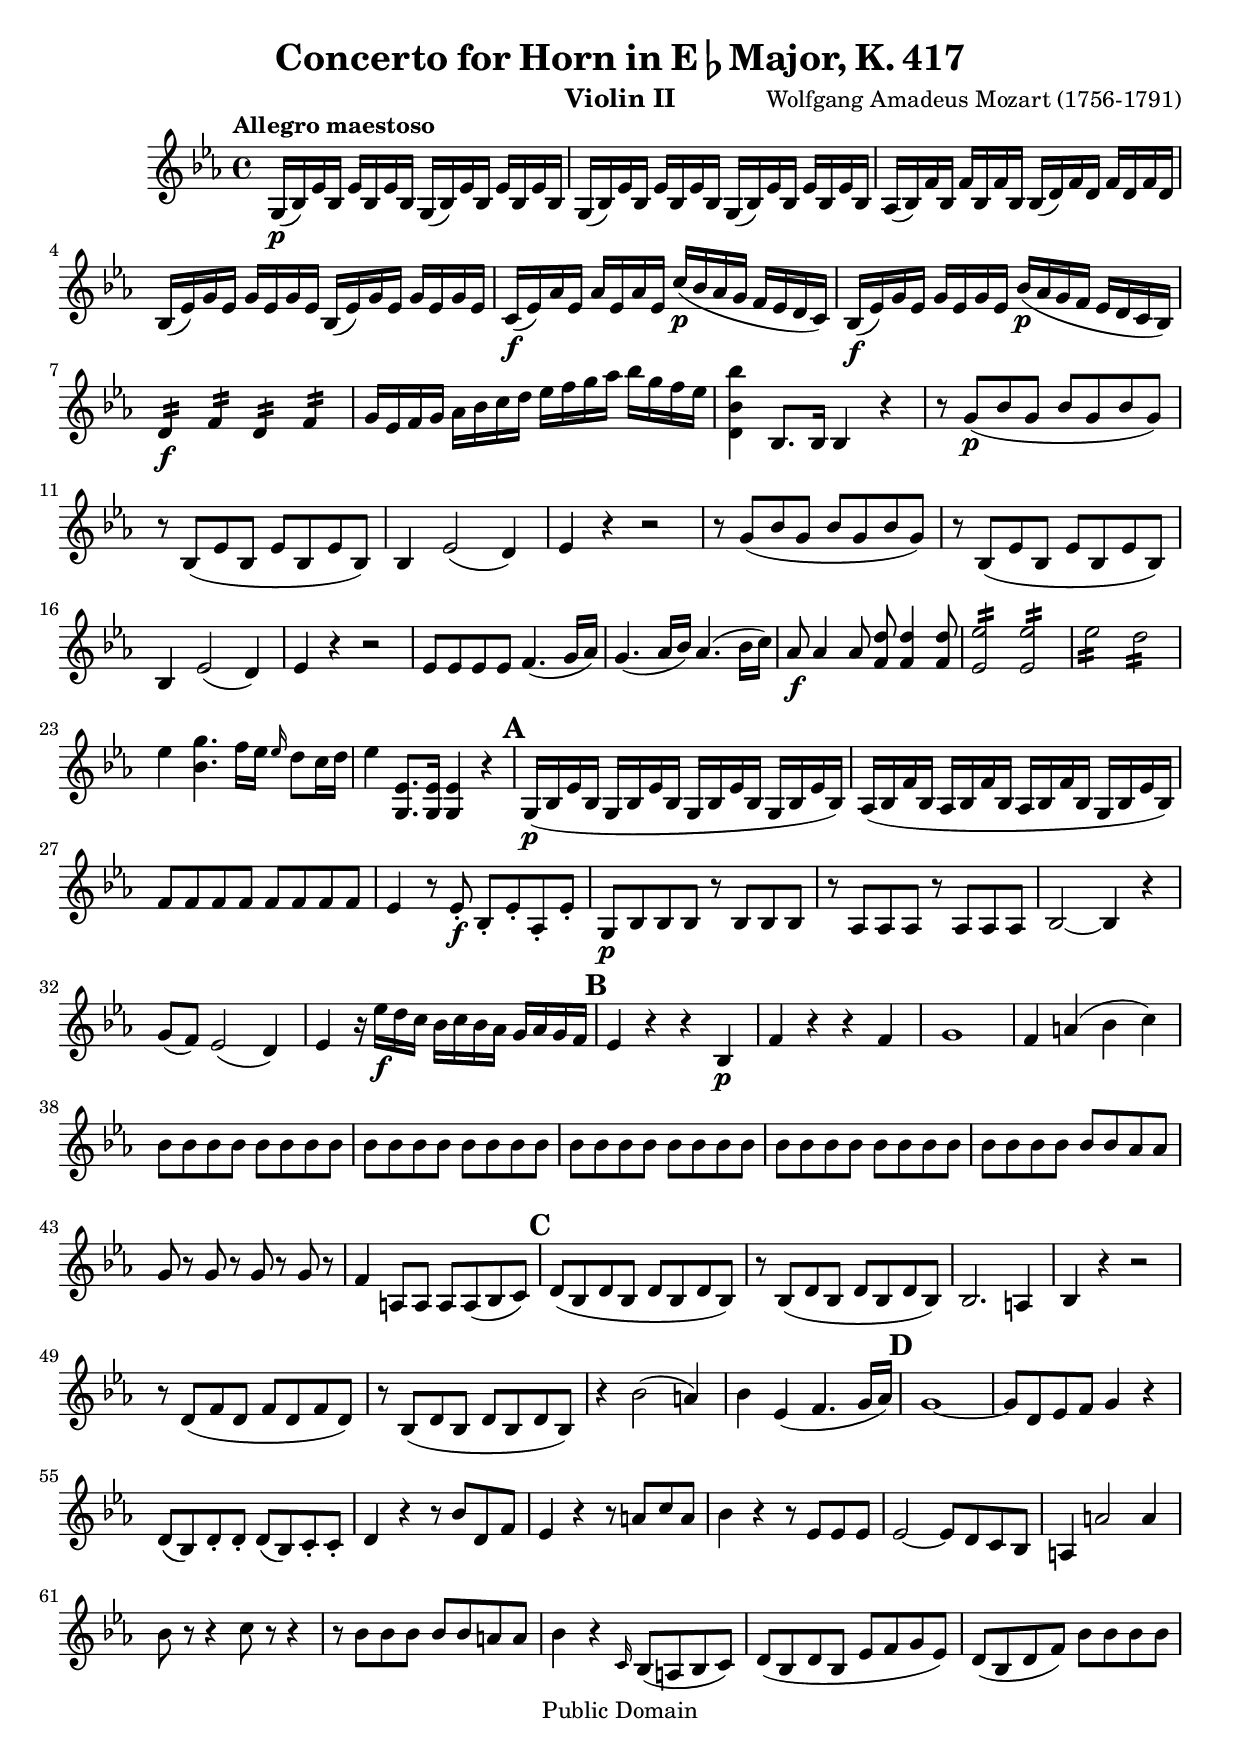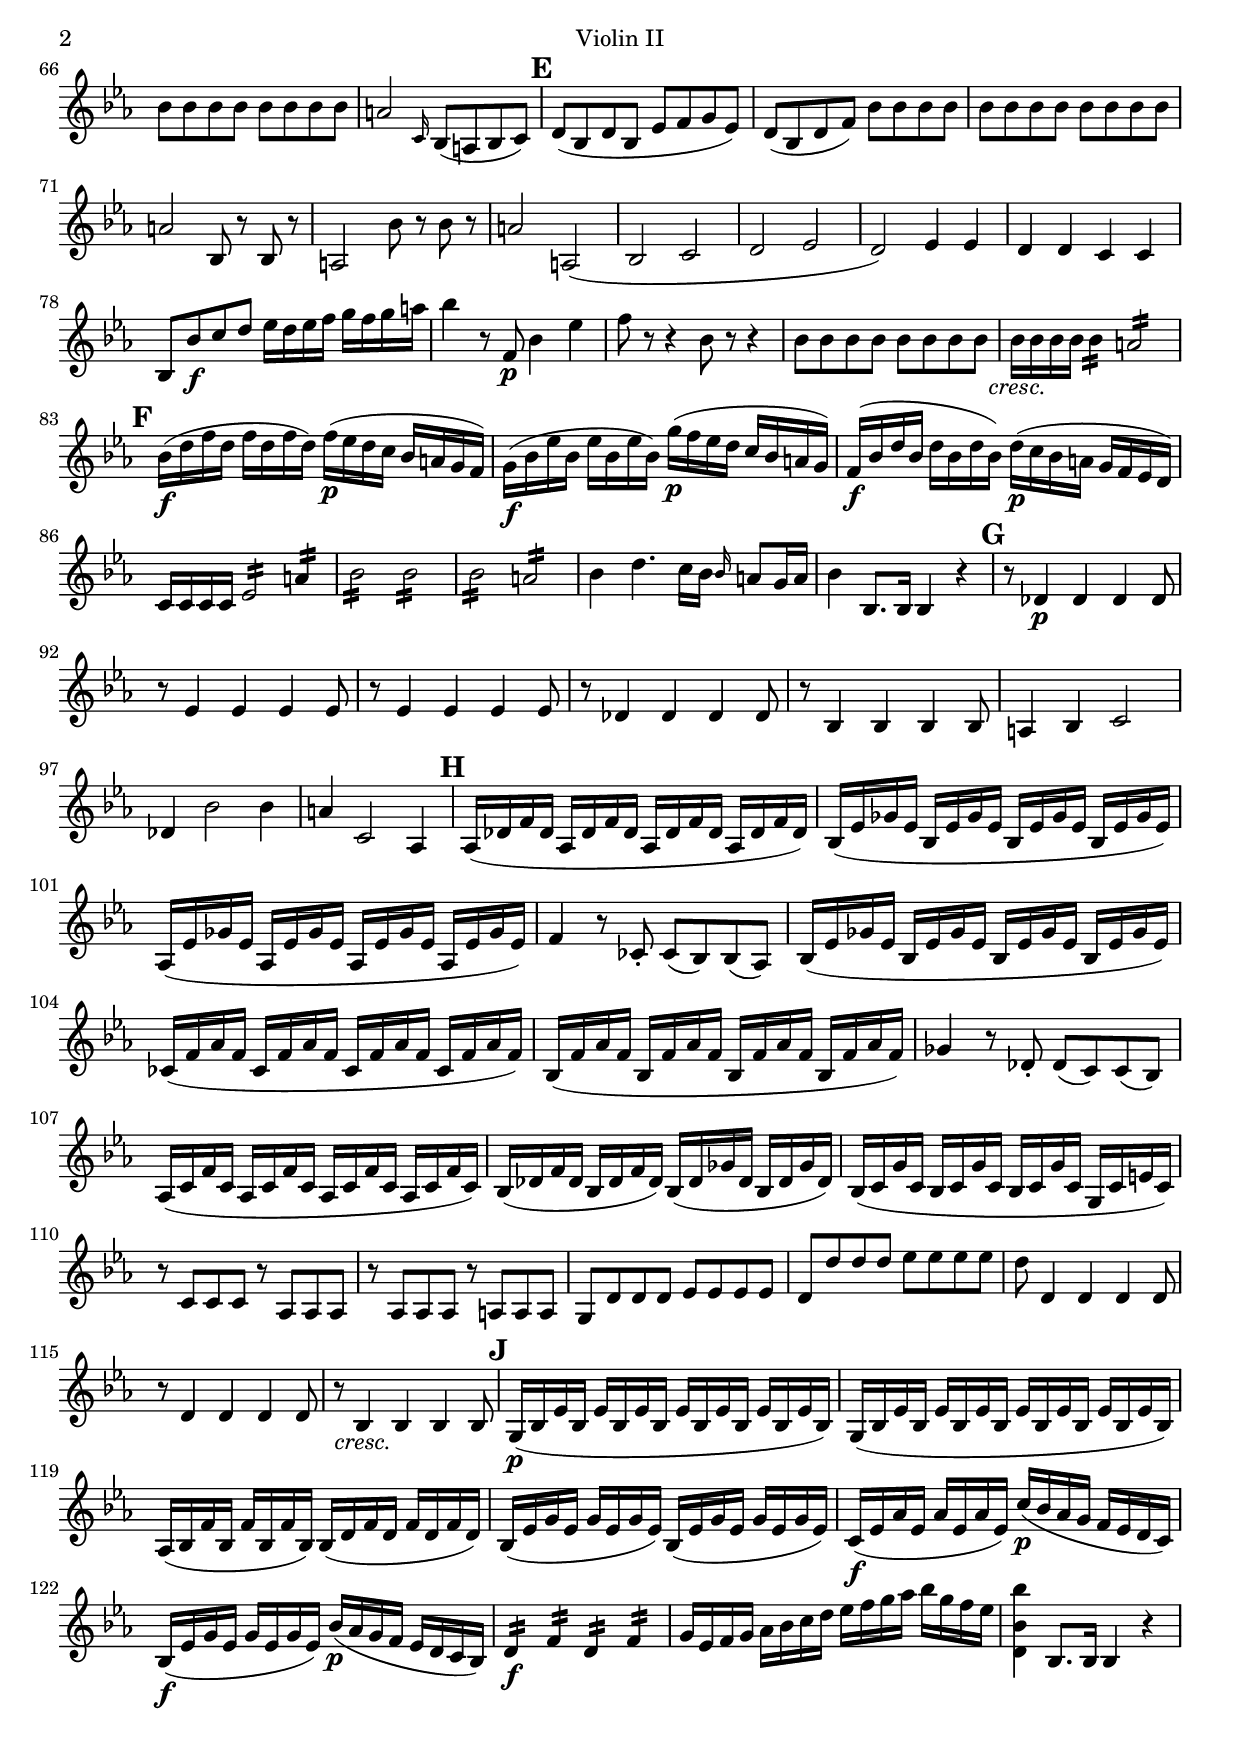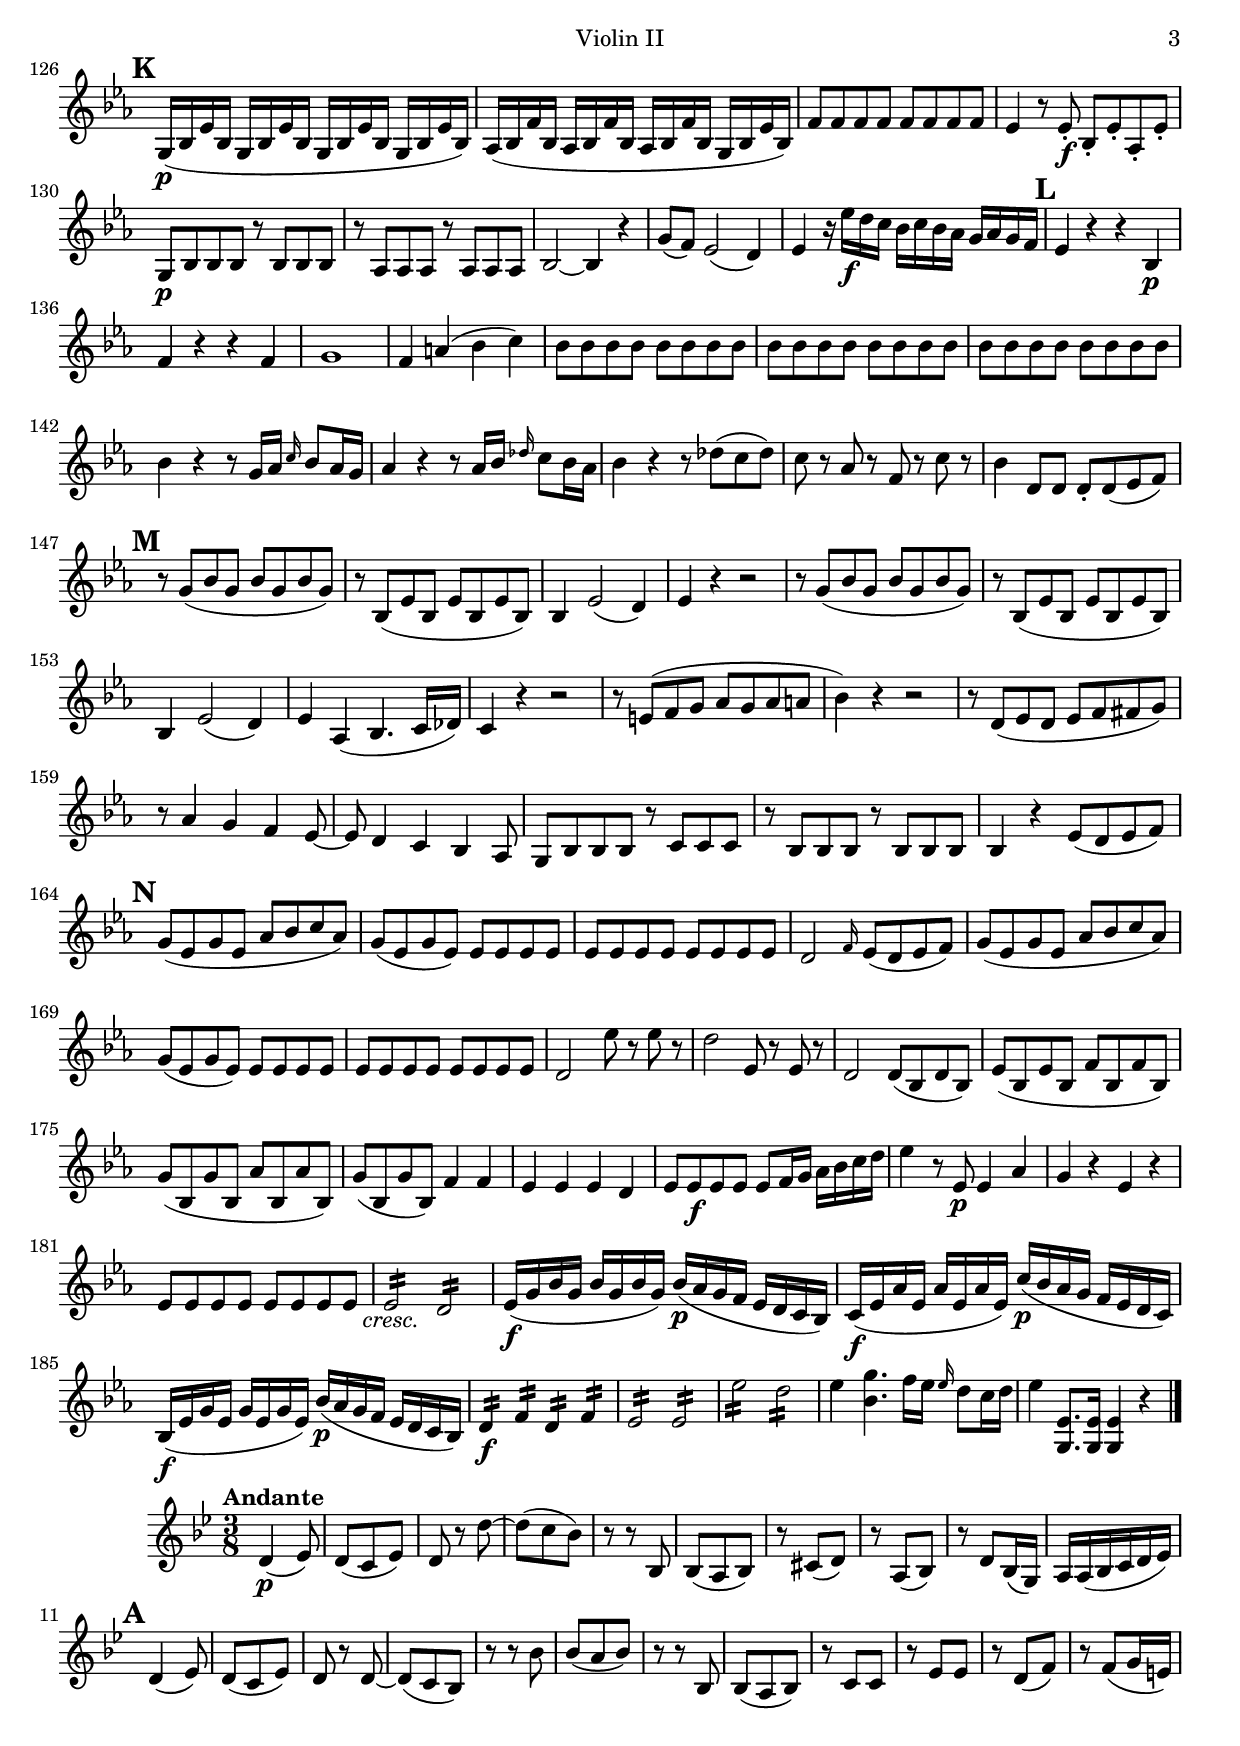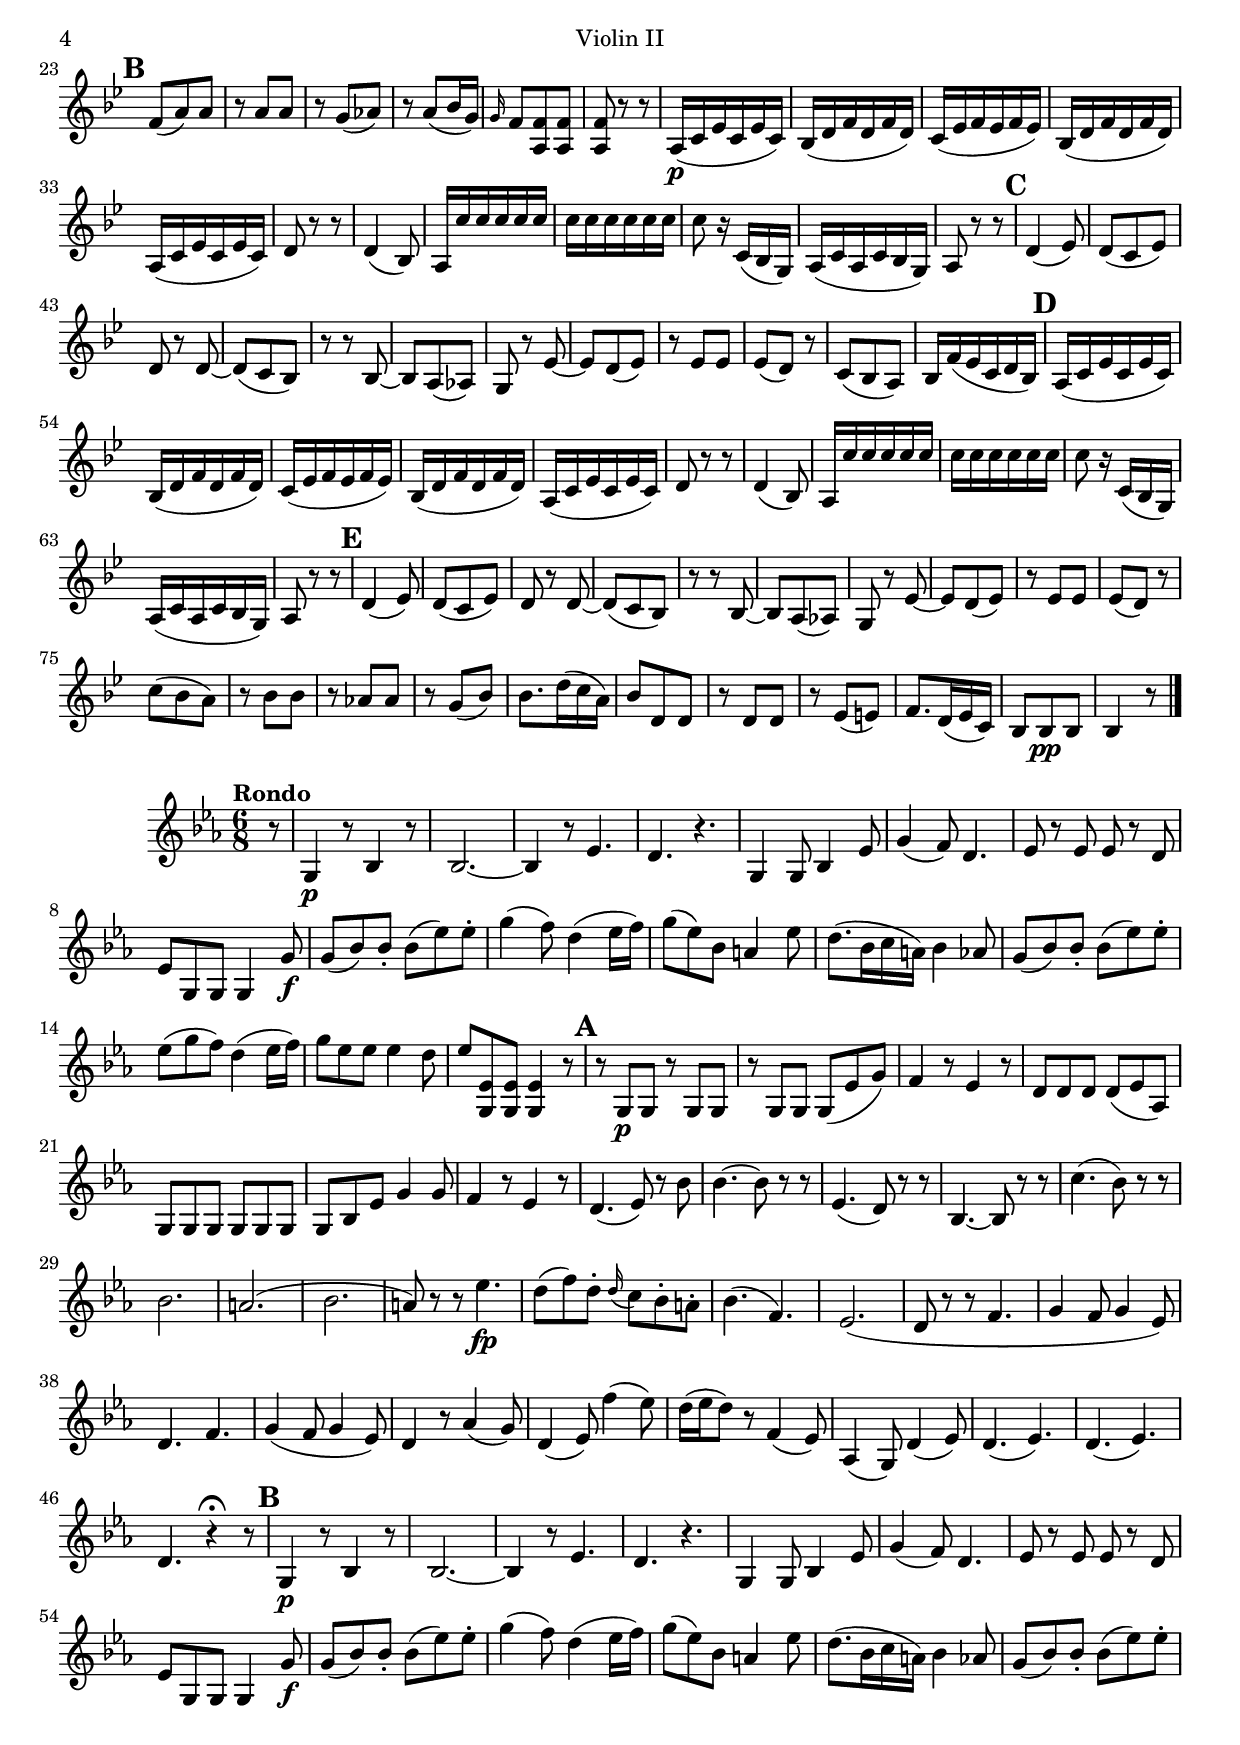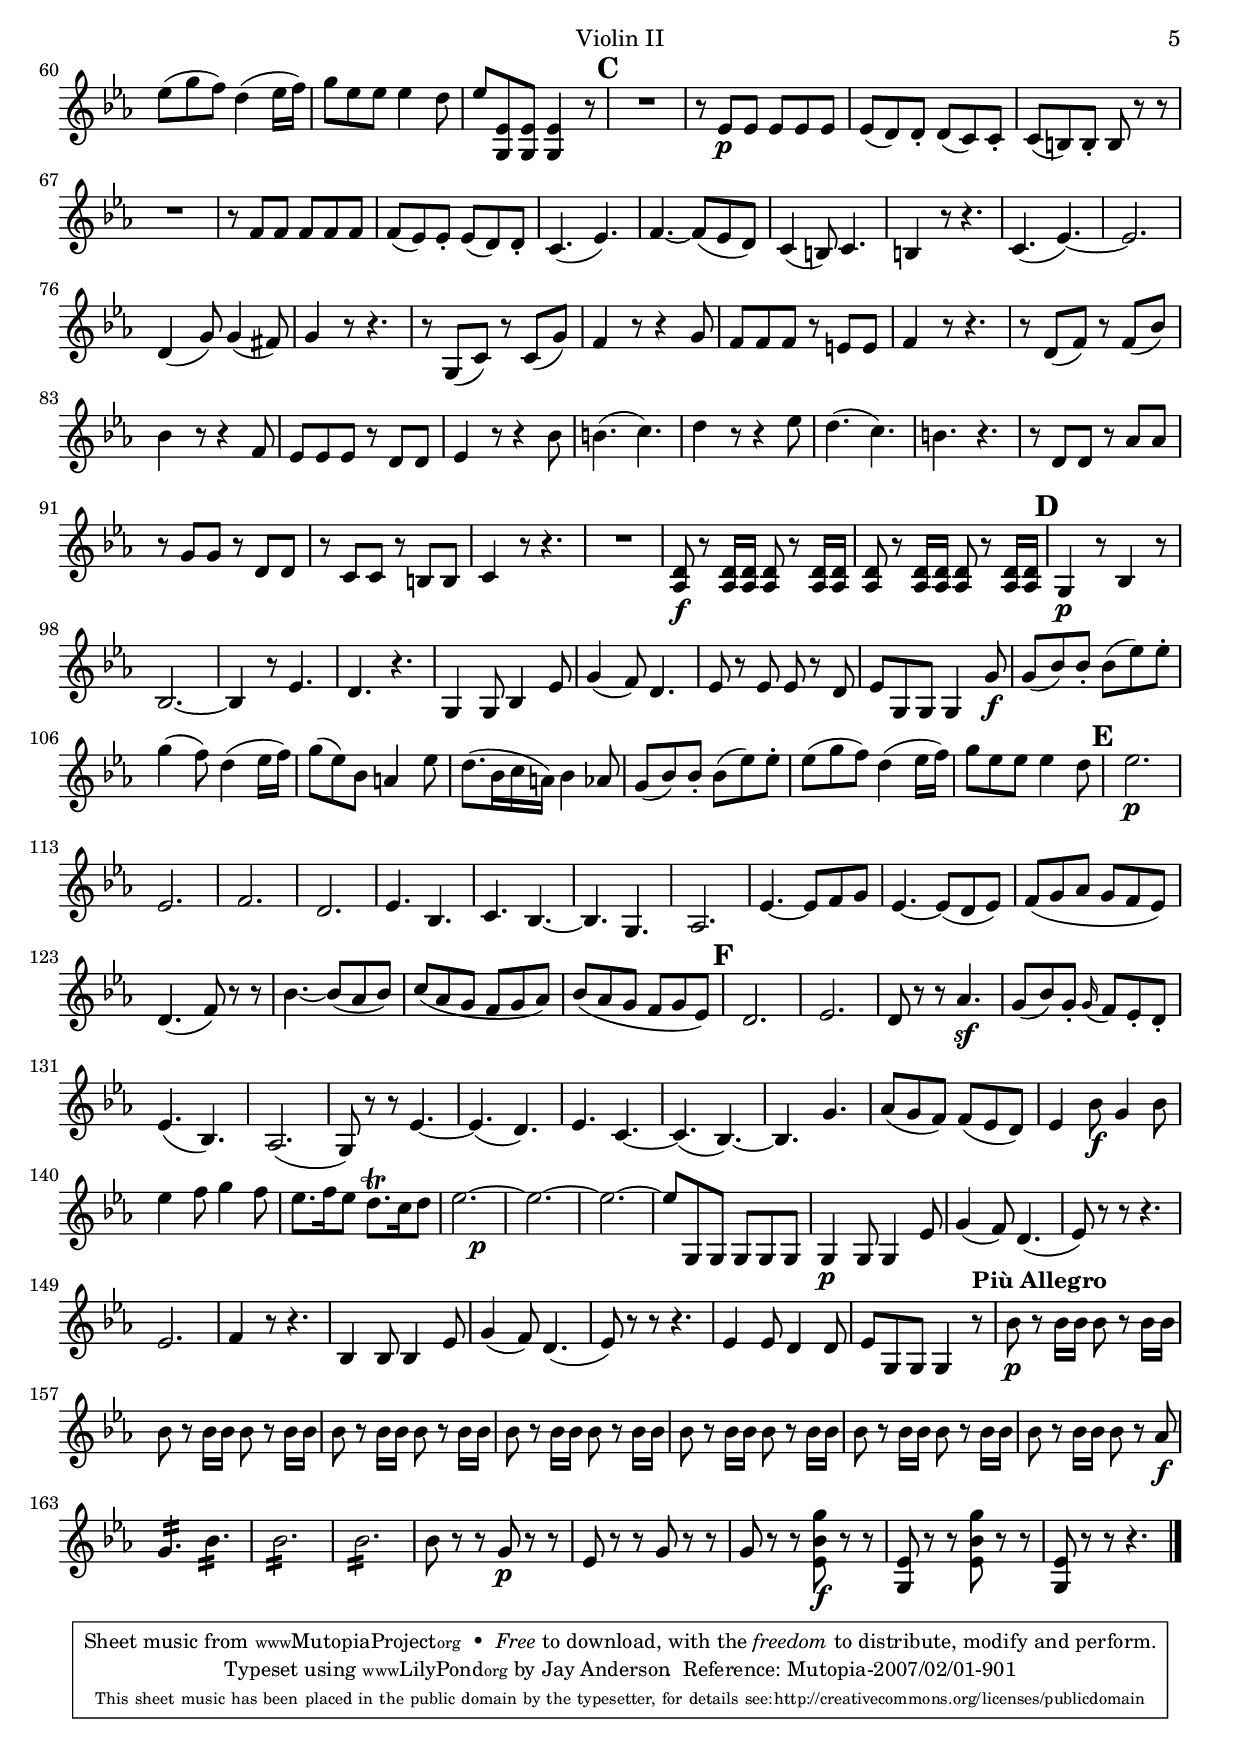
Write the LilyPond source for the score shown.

\version "2.13.10"

\include "defs.lyi"
\version "2.13.10"

\include "defs.lyi"

violinIIMvtI = \relative c'
{
  \key ees \major
  g16(\p bes) ees bes ees bes ees bes
  \repeat unfold 3 {g16( bes) ees bes ees bes ees bes}
  aes( bes) f' bes, f' bes, f' bes, bes( d) f d f d f d |
  \repeat unfold 2 {bes( ees) g ees g ees g ees} |
  c(\f ees) aes ees aes ees aes ees c'(\p bes aes g f ees d c) |
  bes(\f ees) g ees g ees g ees bes'(\p aes g f ees d c bes) |
  d4:16\f f:16 d:16 f:16 |
  g16 ees f g aes bes c d ees f g aes bes g f ees |
  <bes' bes, d,>4 bes,,8. bes16 bes4 r |

  <<
    {s8 s\p}
    \repeat unfold 2
    {
      r8 g'( bes g bes g bes g) |
      r bes,( ees bes ees bes es bes) |
      bes4 ees2( d4) |
      ees r r2 |
    }
  >>
  ees8 ees ees ees f4.( g16 aes) |
  g4.( aes16 bes) aes4.( bes16 c) |
  aes8\f aes4 aes8 <d f,>8 <d f,>4 <d f,>8 |
  <ees ees,>2:16 <ees ees,>:16 |
  ees:16 d:16 |
  ees4 <g bes,>4. f16 ees \grace ees16 d8 c16 d |
  ees4 <ees, g,>8. <ees g,>16 <ees g,>4 r |

  %solo
  g,16(\p bes ees bes g bes ees bes g bes ees bes g bes ees bes) |
  aes( bes f' bes, aes bes f' bes, aes bes f' bes, g bes ees bes) |
  \repeat unfold 8 f'8 |
  ees4 r8 ees-.\f bes-. ees-. aes,-. ees'-. |
  g,\p bes bes bes r bes bes bes |
  r aes aes aes r aes aes aes |
  bes2~ bes4 r |
  g'8( f) ees2( d4) |
  ees r16 ees'\f d c bes c bes aes g aes g f |
  ees4 r r bes\p |
  f' r r f |
  g1 |
  f4 a( bes c) |
  \repeat unfold 38 bes8 aes aes |
  g r g r g r g r |
  f4 a,8 a a a( bes c) |
  d( bes d bes d bes d bes) |
  r bes( d bes d bes d bes) |
  bes2. a4 |
  bes r r2 |
  r8 d( f d f d f d) |
  r bes( d bes d bes d bes) |
  r4 bes'2( a4) |
  bes ees,( f4. g16 aes) |
  g1~ |
  g8 d ees f g4 r |
  d8( bes) d-. d-. d8( bes) c-. c-. |
  d4 r r8 bes' d, f |
  ees4 r r8 a c a |
  bes4 r r8 ees, ees ees |
  ees2~ ees8 d c bes |
  a4 a'2 a4 |
  bes8 r r4 c8 r r4 |
  r8 bes bes bes bes bes a a |

  bes4 r
  \repeat unfold 2
  {
    \grace c,16 bes8( a bes c) |
    d( bes d bes ees f g ees) |
    d( bes d f) \repeat unfold 12 bes |
    a2
  }
  bes,8 r bes r |
  a2 bes'8 r bes r |
  a2 a,( | bes c | d ees | d) ees4 ees |
  d d c c |
  bes8 bes'\f c d ees16 d ees f g f g a |
  bes4 r8 f,8\p bes4 ees |
  f8 r r4 bes,8 r r4 |
  \repeat unfold 8 bes8 |
  bes16\mcresc bes bes bes bes4:16 a2:16 |

  %tutti
  bes16(\f d f d f d f d) f(\p ees d c bes a g f) |
  g(\f bes ees bes ees bes ees bes) g'(\p f ees d c bes a g) |
  f(\f bes d bes d bes d bes) d(\p c bes a g f ees d) |
  c16 c c c ees2:16 a4:16 |
  bes2:16 bes:16 |
  bes2:16 a:16 |
  bes4 d4. c16 bes \grace bes16 a8 g16 a |
  bes4 bes,8. bes16 bes4 r |

  %solo
  r8 des4\p des des des8 |
  r ees4 ees ees ees8 |
  r ees4 ees ees ees8 |
  r des4 des des des8 |
  r bes4 bes bes bes8 |
  a4 bes c2 |
  des4 bes'2 bes4 |
  a c,2 aes4 |
  << \repeat unfold 4 {aes16 des f des} {s16( s16*14 s16)} >> |
  << \repeat unfold 4 {bes16 ees ges ees} {s16( s16*14 s16)} >> |
  << \repeat unfold 4 {aes,16 ees' ges ees} {s16( s16*14 s16)} >> |
  f4 r8 ces-. ces( bes) bes( aes) |
  << \repeat unfold 4 {bes16 ees ges ees} {s16( s16*14 s16)} >> |
  << \repeat unfold 4 {ces16 f aes f} {s16( s16*14 s16)} >> |
  << \repeat unfold 4 {bes,16 f' aes f} {s16( s16*14 s16)} >> |
  ges4 r8 des-. des( c) c( bes) |
  << \repeat unfold 4 {aes16 c f c} {s16( s16*14 s16)} >> |
  bes16( des f des bes des f des) bes( des ges des bes des ges des) |
  bes( c g' c, bes c g' c, bes c g' c, g c e c) |
  r8 c c c r aes aes aes |
  r aes aes aes r a a a |
  g d' d d ees ees ees ees |
  d d' d d ees ees ees ees |
  d d,4 d d d8 |
  r d4 d d d8 |
  r bes4\mcresc bes bes bes8 |

  %tutti
  g16\p( \repeat unfold 7 {bes ees} bes) |
  g16( \repeat unfold 7 {bes ees} bes) |
  aes( bes f' bes, f' bes, f' bes,) bes( d f d f d f d) |
  bes( ees g ees g ees g ees) bes( ees g ees g ees g ees) |
  c(\f ees aes ees aes ees aes ees) c'(\p bes aes g f ees d c) |
  bes(\f ees g ees g ees g ees) bes'(\p aes g f ees d c bes) |
  d4:16\f f:16 d:16 f:16 |
  g16 ees f g aes bes c d ees f g aes bes g f ees |
  <bes' bes, d,>4 bes,,8. bes16 bes4 r |

  %solo
  g16(\p bes ees bes g bes ees bes g bes ees bes g bes ees bes) |
  aes( bes f' bes, aes bes f' bes, aes bes f' bes, g bes ees bes) |
  \repeat unfold 8 f'8 |
  ees4 r8 ees-.\f bes-. ees-. aes,-. ees'-. |
  g,\p bes bes bes r bes bes bes |
  r aes aes aes r aes aes aes |
  bes2~ bes4 r |
  g'8( f) ees2( d4) |
  ees r16 ees'\f d c bes c bes aes g aes g f |
  ees4 r r bes\p |
  f' r r f |
  g1 |
  f4 a( bes c) |
  \repeat unfold 24 bes8 |
  bes4 r r8 g16 aes \grace c16 bes8 aes16 g |
  aes4 r r8 aes16 bes \grace des16 c8 bes16 aes |
  bes4 r r8 des( c des) |
  c8 r aes r f r c' r |
  bes4 d,8 d d-. d( ees f) |

  %tutti
  r8 g( bes g bes g bes g) |
  r bes,( ees bes ees bes ees bes) |
  bes4 ees2( d4) |
  ees r r2 |

  %solo
  r8 g( bes g bes g bes g) |
  r bes,( ees bes ees bes ees bes) |
  bes4 ees2( d4) |
  ees aes,( bes4. c16 des) |
  c4 r r2 |
  r8 e( f g aes g aes a |
  bes4) r r2 |
  r8 d,( ees d ees f fis g) |
  r8 aes4 g f ees8~ |
  ees d4 c bes aes8 |
  g8 bes bes bes r c c c |
  r bes bes bes r bes bes bes |

  %tutti
  bes4 r ees8( d ees f) |
  g( ees g ees aes bes c aes) |
  g( ees g ees) \repeat unfold 12 ees |

  %solo
  d2 \grace f16 ees8( d ees f) |
  g( ees g ees aes bes c aes) |
  g( ees g ees) \repeat unfold 12 ees |
  d2 ees'8 r ees r |
  d2 ees,8 r ees r |
  d2 d8( bes d bes) |
  ees( bes ees bes f' bes, f' bes,) |
  g'( bes, g' bes, aes' bes, aes' bes,) |
  g'( bes, g' bes,) f'4 f |
  ees ees ees d |
  ees8 ees\f ees ees ees f16 g aes bes c d |
  ees4 r8 ees,8\p ees4 aes |
  g r ees r |
  \repeat unfold 8 ees8 |
  ees2:16\mcresc d:16 |

  %tutti
  ees16(\f g bes g bes g bes g) bes(\p aes g f ees d c bes) |
  c(\f ees aes ees aes ees aes ees) c'(\p bes aes g f ees d c) |
  bes(\f ees g ees g ees g ees) bes'(\p aes g f ees d c bes) |
  d4:16\f f:16 d:16 f:16 |
  ees2:16 ees:16 |
  ees':16 d:16 |
  ees4 <g bes,>4. f16 ees \grace ees16 d8 c16 d |
  ees4 <ees, g,>8. <ees g,>16 <ees g,>4 r |
}


\version "2.13.10"

\include "defs.lyi"

violinIIMvtII = \relative c'
{
  \key bes \major
  d4(\p ees8) |
  d( c ees) |
  d r d'~ |
  d( c bes) |
  r r bes, |
  bes( a bes) |
  r cis( d) |
  r a( bes) |
  r d bes16( g) |
  a a( bes c d ees) |
  d4( ees8) |
  d( c ees) |
  d r d~ |
  d( c bes) |
  r r bes' |
  bes( a bes) |
  r r bes, |
  bes( a bes) |
  r c c |
  r ees ees |
  r d( f) |
  r f( g16 e) |
  f8( a) a |
  r a a |
  r g( aes) |
  r a( bes16 g) |
  \grace g16 f8 <f a,> <f a,> |
  <f a,> r r |
  a,16(\p c ees c ees c) |
  bes( d f d f d) |
  c( ees f ees f ees) |
  bes( d f d f d) |
  a( c ees c ees c) |
  d8 r r |
  d4( bes8) |
  a16 c' c c c c |
  c c c c c c |
  c8 r16 c,( bes g) |
  a( c a c bes g) |
  a8 r r |
  d4( ees8) |
  d( c ees) |
  d r d~ |
  d( c bes) |
  r r bes~ |
  bes a( aes) |
  g r ees'~ |
  ees d( ees) |
  r ees ees |
  ees( d) r |
  c( bes a) |
  bes16 f'( ees c d bes) |
  a16( c ees c ees c) |
  bes( d f d f d) |
  c( ees f ees f ees) |
  bes( d f d f d) |
  a( c ees c ees c) |
  d8 r r |
  d4( bes8) |
  a16 c' c c c c |
  c c c c c c |
  c8 r16 c,( bes g) |
  a( c a c bes g) |
  a8 r r |
  d4( ees8) |
  d( c ees) |
  d r d~ |
  d( c bes) |
  r r bes~ |
  bes a( aes) |
  g r ees'~ |
  ees d( ees) |
  r ees ees |
  ees( d) r |
  c'( bes a) |
  r bes bes |
  r aes aes |
  r g( bes) |
  bes8.
    \set stemLeftBeamCount = #1
    \set stemRightBeamCount = #2
    d16(
    \set stemLeftBeamCount = #2
    c a) |
  bes8 d, d |
  r d d |
  r ees( e) |
  f8.
    \set stemLeftBeamCount = #1
    \set stemRightBeamCount = #2
    d16(
    \set stemLeftBeamCount = #2
    ees c) |
  bes8 bes\pp bes |
  bes4 r8 |
}


\version "2.13.10"

\include "defs.lyi"

violinIIMvtIIIMain = \relative c'
{
  g4\p r8 bes4 r8 |
  bes2.~ |
  bes4 r8 ees4. |
  d r |
  g,4 g8 bes4 ees8 |
  g4( f8) d4. |
  ees8 r ees ees r d |
  ees g, g g4 g'8\f |

  g( bes) bes-. bes( ees) ees-. |
  g4( f8) d4( ees16 f) |
  g8( ees) bes a4 ees'8 |
  d8.(
    \set stemLeftBeamCount = #1
    \set stemRightBeamCount = #2
    bes16
    \set stemLeftBeamCount = #2
    c a) bes4 aes8 |
  g( bes) bes-. bes( ees) ees-. |
  ees( g f) d4( ees16 f) |
  g8 ees ees ees4 d8 |
}

violinIIMvtIIIMainEnd = \relative c''
{
  ees <ees, g,> <ees g,> <ees g,>4 r8 |
}

violinIIMvtIII = \relative c'
{
  \key ees \major
  r8
  \violinIIMvtIIIMain
  \violinIIMvtIIIMainEnd

  r8 g\p g r g g |
  r g g g( ees' g) |
  f4 r8 ees4 r8 |
  d d d d( ees aes,) |
  \repeat unfold 6 g |
  g bes ees g4 g8 |
  f4 r8 ees4 r8 |
  d4.( ees8) r bes' |
  bes4.~ bes8 r r |
  ees,4.( d8) r r |
  bes4.~ bes8 r r |
  c'4.( bes8) r r |
  bes2. |
  a( |
  bes |
  a8) r r ees'4.\fp |
  d8( f) d-. \appoggiatura d16 c8 bes-. a-. |
  bes4.( f) |
  ees2.( |
  d8 r r f4. |
  g4( f8 g4 ees8) |
  d4. f |
  g4( f8 g4 ees8) |
  d4 r8 aes'4( g8) |
  d4( ees8) f'4( ees8) |
  d16( ees d8) r f,4( ees8) |
  aes,4( g8) d'4( ees8) |
  d4.( ees) |
  d4.( ees) |
  d r4\fermata r8 |

  \violinIIMvtIIIMain
  \violinIIMvtIIIMainEnd

  R2. |
  r8 ees\p ees ees ees ees |
  ees( d) d-. d( c) c-. |
  c( b) b-. b r r |
  R2. |
  r8 f' f f f f |
  f( ees) ees-. ees( d) d-. |
  c4.( ees) |
  f4.~ f8( ees d) |
  c4( b8) c4. |
  b4 r8 r4. |
  c4.( ees~) |
  ees2. |
  d4( g8) g4( fis8) |
  g4 r8 r4. |
  r8 g,( c) r c( g') |
  f4 r8 r4 g8 |
  f f f r e e |
  f4 r8 r4. |
  r8 d( f) r f( bes) |
  bes4 r8 r4 f8 |
  ees ees ees r d d |
  ees4 r8 r4 bes'8 |
  b4.( c) |
  d4 r8 r4 ees8 |
  d4.( c) |
  b r |
  r8 d, d r aes' aes |
  r g g r d d |
  r c c r b b |
  c4 r8 r4. |
  R2. |
  <d aes>8\f r <d aes>16 <d aes> \repeat unfold 3 {<d aes>8 r <d aes>16 <d aes>} |

  \violinIIMvtIIIMain
  ees'2.\p |
  ees, |
  f |
  d |
  ees4. bes |
  c bes~ |
  bes g |
  aes2. |

  ees'4.~ ees8 f g |
  ees4.~ ees8( d ees) |
  f( g aes g f ees) |
  d4.( f8) r r |
  bes4.~ bes8( aes bes) |
  c( aes g f g aes) |
  bes( aes g f g ees) |
  d2. |
  ees |
  d8 r r aes'4.\sf |
  g8( bes) g-. \appoggiatura g16 f8 ees-. d-. |
  ees4.( bes) |
  aes2.( |
  g8) r r ees'4.~ |
  ees( d) |
  ees c~ |
  c( bes~) |
  bes g' |
  aes8( g f) f( ees d) |
  ees4 bes'8\f g4 bes8 |
  ees4 f8 g4 f8 |
  ees8. f16 ees8 d8.\trill c16 d8 |
  << {s4. s\p} ees2.~ >> | ees~ | ees~ |
  ees8 g,, g g g g |
  g4\p g8 g4 ees'8 |
  g4( f8) d4.( |
  ees8) r r r4. |
  ees2. |
  f4 r8 r4. |
  bes,4 bes8 bes4 ees8 |
  g4( f8) d4.( |
  ees8) r r r4. |
  ees4 ees8 d4 d8 |
  ees g, g g4 r8 |

  bes'8\p r bes16 bes
    \repeat unfold 12 {bes8 r bes16 bes}
    bes8 r aes\f |
  g4.:16 bes:16 |
  bes2.:16 | bes2.:16 |
  bes8 r r g\p r r |
  ees r r g r r |
  g r r <g' bes, ees,>\f r r |
  <ees, g,> r r <g' bes, ees,> r r |
  <ees, g,> r r r4. |
}



instrument = "Violin II"

\paper
{
  ragged-last-bottom = ##f
}

\book
{
  \include "Header.lyi"
  \score
  {
    \new Staff
    {
      \set Score.skipBars = ##t
      << \violinIIMvtI \outlineMvtI >>
    }
  }
  \score
  {
    \new Staff
    {
      \set Score.skipBars = ##t
      << \violinIIMvtII \outlineMvtII >>
    }
  }
  \score
  {
    \new Staff
    {
      \set Score.skipBars = ##t
      << \violinIIMvtIII \outlineMvtIII >>
    }
  }
}

